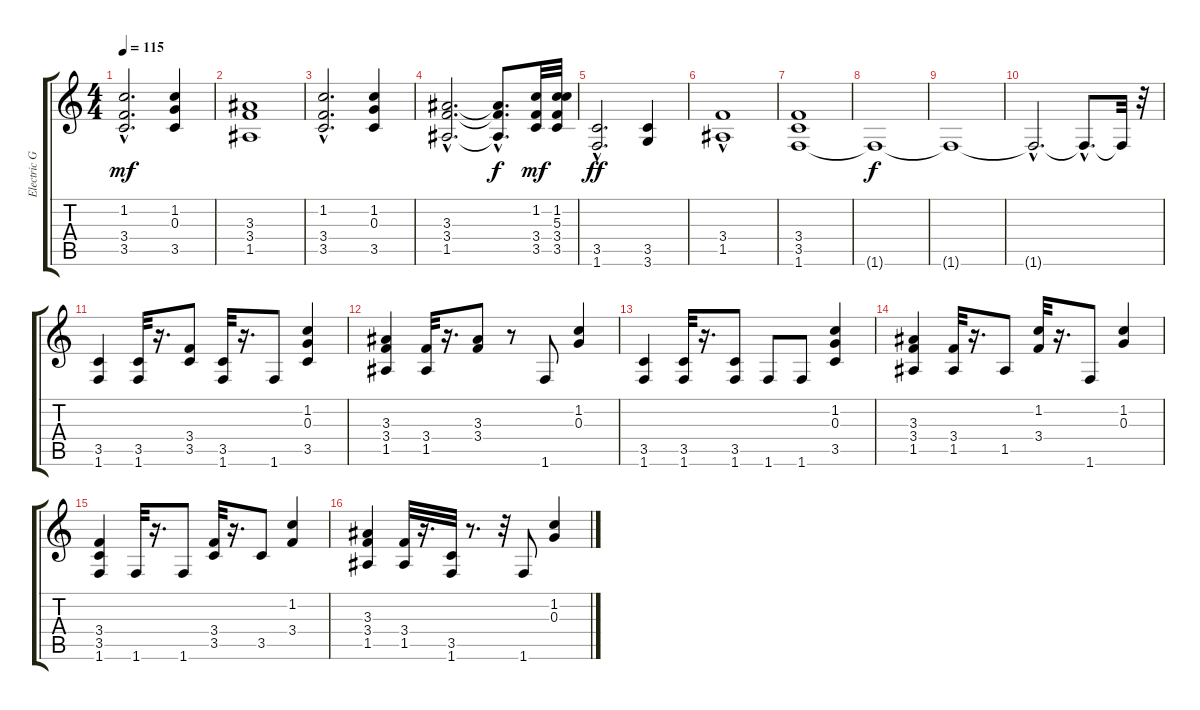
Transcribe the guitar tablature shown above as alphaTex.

\track ("Electric Guitar I" "Electric G") {instrument distortionguitar}
\staff {score tabs}
\tuning (E4 B3 G3 D3 A2 E2) {hide}
\ts (4 4)
\tempo 115
\clef g2
\ks c
(1.2{hac} 3.4{hac} 3.5{hac}).2{d dy mf} (1.2 0.3 3.5).4 |
(3.3 3.4 1.5).1 |
(1.2{hac} 3.4{hac} 3.5{hac}).2{d} (1.2 0.3 3.5).4 |
(3.3{hac} 3.4{hac} 1.5{hac}).2{d} (3.3{hac t} 3.4{hac t} 1.5{hac t}).8{d dy f} (1.2 3.4 3.5).32{dy mf} (1.2 5.3 3.4 3.5).32 |
(3.5{hac} 1.6{hac}).2{d dy ff} (3.5 3.6).4 |
(3.4{hac} 1.5).1 |
(3.4 3.5 1.6).1 |
1.6{t}.1{dy f} |
1.6{t}.1 |
1.6{hac t}.2{d} 1.6{hac t}.8{d} 1.6{t}.32 r.32 |
(3.5 1.6).4 (3.5 1.6).32 r.16{d} (3.4 3.5).8 (3.5 1.6).32 r.16{d} 1.6.8 (1.2 0.3 3.5).4 |
(3.3 3.4 1.5).4 (3.4 1.5).32 r.16{d} (3.3 3.4).8 r.8 1.6.8 (1.2 0.3).4 |
(3.5 1.6).4 (3.5 1.6).32 r.16{d} (3.5 1.6).8 1.6.8 1.6.8 (1.2 0.3 3.5).4 |
(3.3 3.4 1.5).4 (3.4 1.5).32 r.16{d} 1.5.8 (1.2 3.4).32 r.16{d} 1.6.8 (1.2 0.3).4 |
(3.4 3.5 1.6).4 1.6.32 r.16{d} 1.6.8 (3.4 3.5).32 r.16{d} 3.5.8 (1.2 3.4).4 |
(3.3 3.4 1.5).4 (3.4 1.5).32 r.16{d} (3.5 1.6).32 r.8{d} r.32 1.6.8 (1.2 0.3).4
